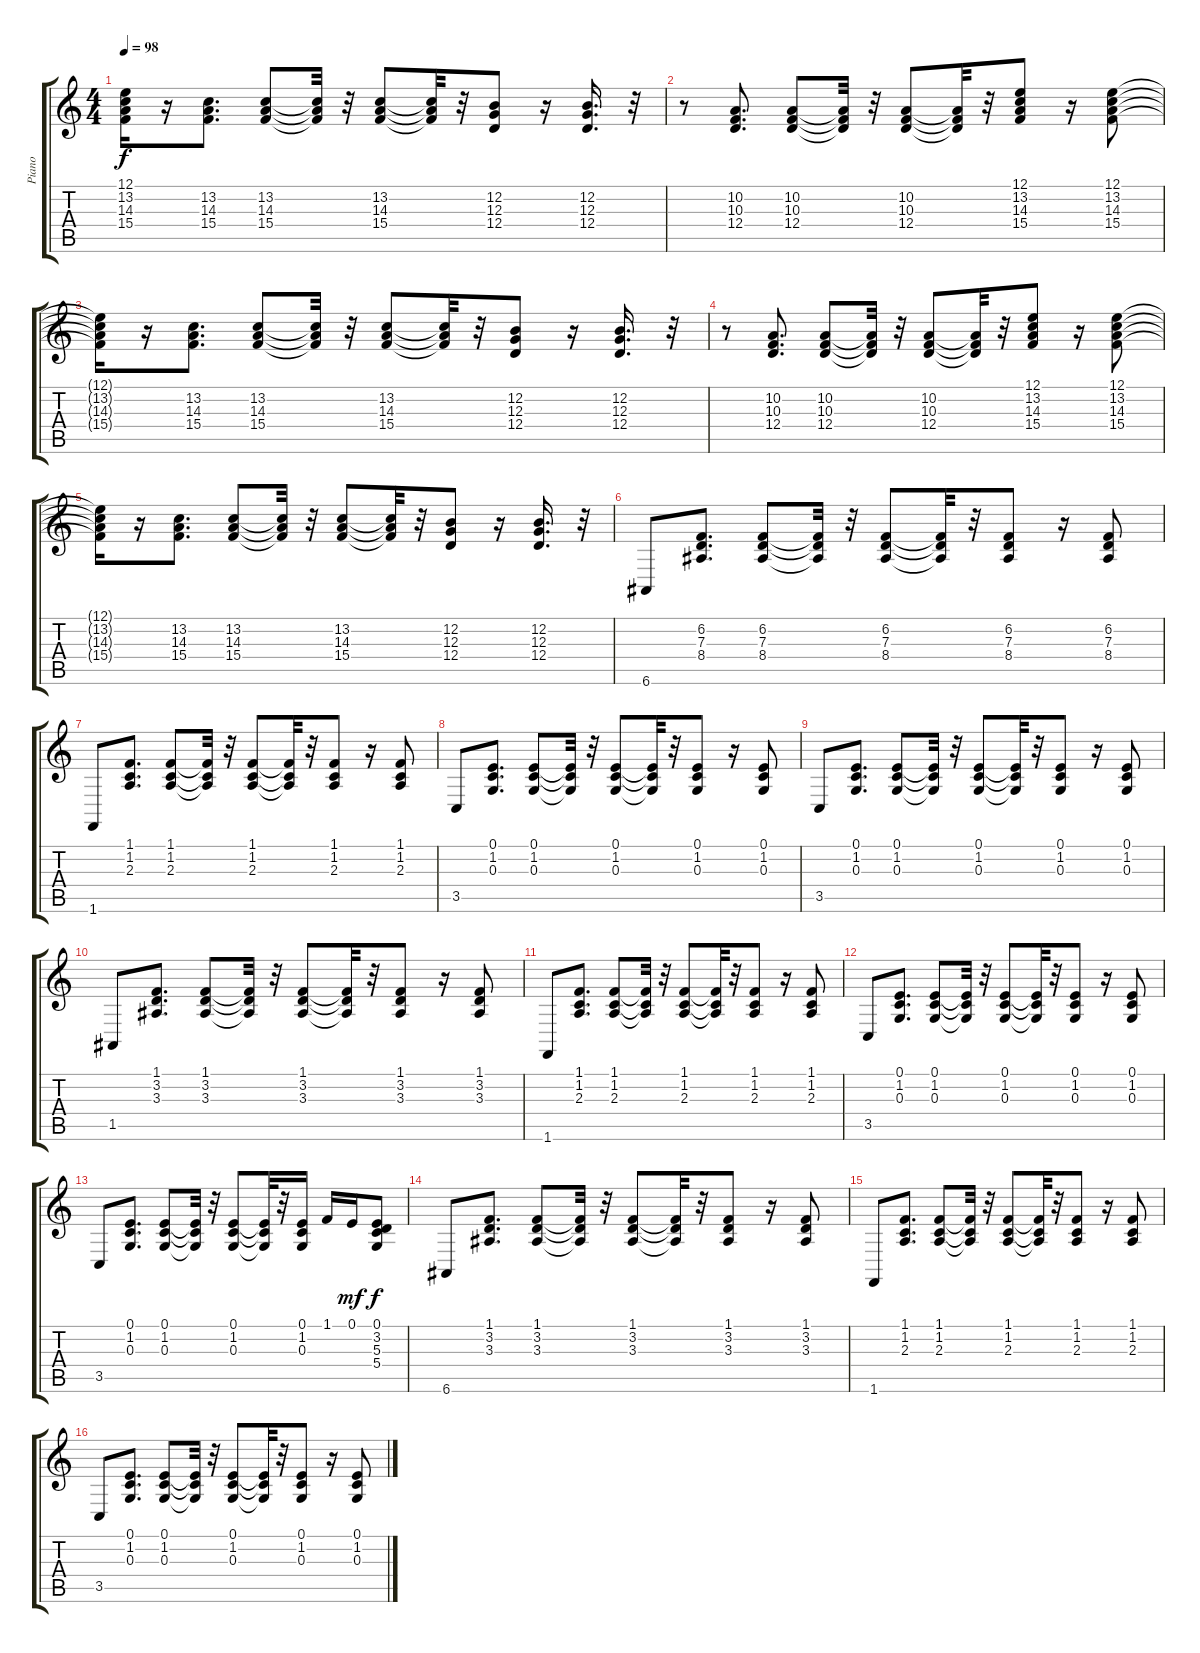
\track ("Piano" "Piano") {instrument acousticgrandpiano}
\staff {score tabs}
\tuning (E4 B3 G3 D3 A2 E2) {hide}
\ts (4 4)
\tempo 98
\clef g2
\ks c
(12.1{t} 13.2{t} 14.3{t} 15.4{t}).16{dy f} r.16 (13.2 14.3 15.4).8{d} (13.2 14.3 15.4).8 (13.2{t} 14.3{t} 15.4{t}).32 r.32 (13.2 14.3 15.4).8 (13.2{t} 14.3{t} 15.4{t}).32 r.32 (12.2 12.3 12.4).8 r.16 (12.2 12.3 12.4).16{d} r.32 |
r.8 (10.2 10.3 12.4).8{d} (10.2 10.3 12.4).8 (10.2{t} 10.3{t} 12.4{t}).32 r.32 (10.2 10.3 12.4).8 (10.2{t} 10.3{t} 12.4{t}).32 r.32 (12.1 13.2 14.3 15.4).8 r.16 (12.1 13.2 14.3 15.4).8 |
(12.1{t} 13.2{t} 14.3{t} 15.4{t}).16 r.16 (13.2 14.3 15.4).8{d} (13.2 14.3 15.4).8 (13.2{t} 14.3{t} 15.4{t}).32 r.32 (13.2 14.3 15.4).8 (13.2{t} 14.3{t} 15.4{t}).32 r.32 (12.2 12.3 12.4).8 r.16 (12.2 12.3 12.4).16{d} r.32 |
r.8 (10.2 10.3 12.4).8{d} (10.2 10.3 12.4).8 (10.2{t} 10.3{t} 12.4{t}).32 r.32 (10.2 10.3 12.4).8 (10.2{t} 10.3{t} 12.4{t}).32 r.32 (12.1 13.2 14.3 15.4).8 r.16 (12.1 13.2 14.3 15.4).8 |
(12.1{t} 13.2{t} 14.3{t} 15.4{t}).16 r.16 (13.2 14.3 15.4).8{d} (13.2 14.3 15.4).8 (13.2{t} 14.3{t} 15.4{t}).32 r.32 (13.2 14.3 15.4).8 (13.2{t} 14.3{t} 15.4{t}).32 r.32 (12.2 12.3 12.4).8 r.16 (12.2 12.3 12.4).16{d} r.32 |
6.6.8 (6.2 7.3 8.4).8{d} (6.2 7.3 8.4).8 (6.2{t} 7.3{t} 8.4{t}).32 r.32 (6.2 7.3 8.4).8 (6.2{t} 7.3{t} 8.4{t}).32 r.32 (6.2 7.3 8.4).8 r.16 (6.2 7.3 8.4).8 |
1.6.8 (1.1 1.2 2.3).8{d} (1.1 1.2 2.3).8 (1.1{t} 1.2{t} 2.3{t}).32 r.32 (1.1 1.2 2.3).8 (1.1{t} 1.2{t} 2.3{t}).32 r.32 (1.1 1.2 2.3).8 r.16 (1.1 1.2 2.3).8 |
3.5.8 (0.1 1.2 0.3).8{d} (0.1 1.2 0.3).8 (0.1{t} 1.2{t} 0.3{t}).32 r.32 (0.1 1.2 0.3).8 (0.1{t} 1.2{t} 0.3{t}).32 r.32 (0.1 1.2 0.3).8 r.16 (0.1 1.2 0.3).8 |
3.5.8 (0.1 1.2 0.3).8{d} (0.1 1.2 0.3).8 (0.1{t} 1.2{t} 0.3{t}).32 r.32 (0.1 1.2 0.3).8 (0.1{t} 1.2{t} 0.3{t}).32 r.32 (0.1 1.2 0.3).8 r.16 (0.1 1.2 0.3).8 |
1.5.8 (1.1 3.2 3.3).8{d} (1.1 3.2 3.3).8 (1.1{t} 3.2{t} 3.3{t}).32 r.32 (1.1 3.2 3.3).8 (1.1{t} 3.2{t} 3.3{t}).32 r.32 (1.1 3.2 3.3).8 r.16 (1.1 3.2 3.3).8 |
1.6.8 (1.1 1.2 2.3).8{d} (1.1 1.2 2.3).8 (1.1{t} 1.2{t} 2.3{t}).32 r.32 (1.1 1.2 2.3).8 (1.1{t} 1.2{t} 2.3{t}).32 r.32 (1.1 1.2 2.3).8 r.16 (1.1 1.2 2.3).8 |
3.5.8 (0.1 1.2 0.3).8{d} (0.1 1.2 0.3).8 (0.1{t} 1.2{t} 0.3{t}).32 r.32 (0.1 1.2 0.3).8 (0.1{t} 1.2{t} 0.3{t}).32 r.32 (0.1 1.2 0.3).8 r.16 (0.1 1.2 0.3).8 |
3.5.8 (0.1 1.2 0.3).8{d} (0.1 1.2 0.3).8 (0.1{t} 1.2{t} 0.3{t}).32 r.32 (0.1 1.2 0.3).8 (0.1{t} 1.2{t} 0.3{t}).32 r.32 (0.1 1.2 0.3).16 1.1.16 0.1.16{dy mf} (0.1 3.2 5.3 5.4).8{dy f} |
6.6.8 (1.1 3.2 3.3).8{d} (1.1 3.2 3.3).8 (1.1{t} 3.2{t} 3.3{t}).32 r.32 (1.1 3.2 3.3).8 (1.1{t} 3.2{t} 3.3{t}).32 r.32 (1.1 3.2 3.3).8 r.16 (1.1 3.2 3.3).8 |
1.6.8 (1.1 1.2 2.3).8{d} (1.1 1.2 2.3).8 (1.1{t} 1.2{t} 2.3{t}).32 r.32 (1.1 1.2 2.3).8 (1.1{t} 1.2{t} 2.3{t}).32 r.32 (1.1 1.2 2.3).8 r.16 (1.1 1.2 2.3).8 |
3.5.8 (0.1 1.2 0.3).8{d} (0.1 1.2 0.3).8 (0.1{t} 1.2{t} 0.3{t}).32 r.32 (0.1 1.2 0.3).8 (0.1{t} 1.2{t} 0.3{t}).32 r.32 (0.1 1.2 0.3).8 r.16 (0.1 1.2 0.3).8
